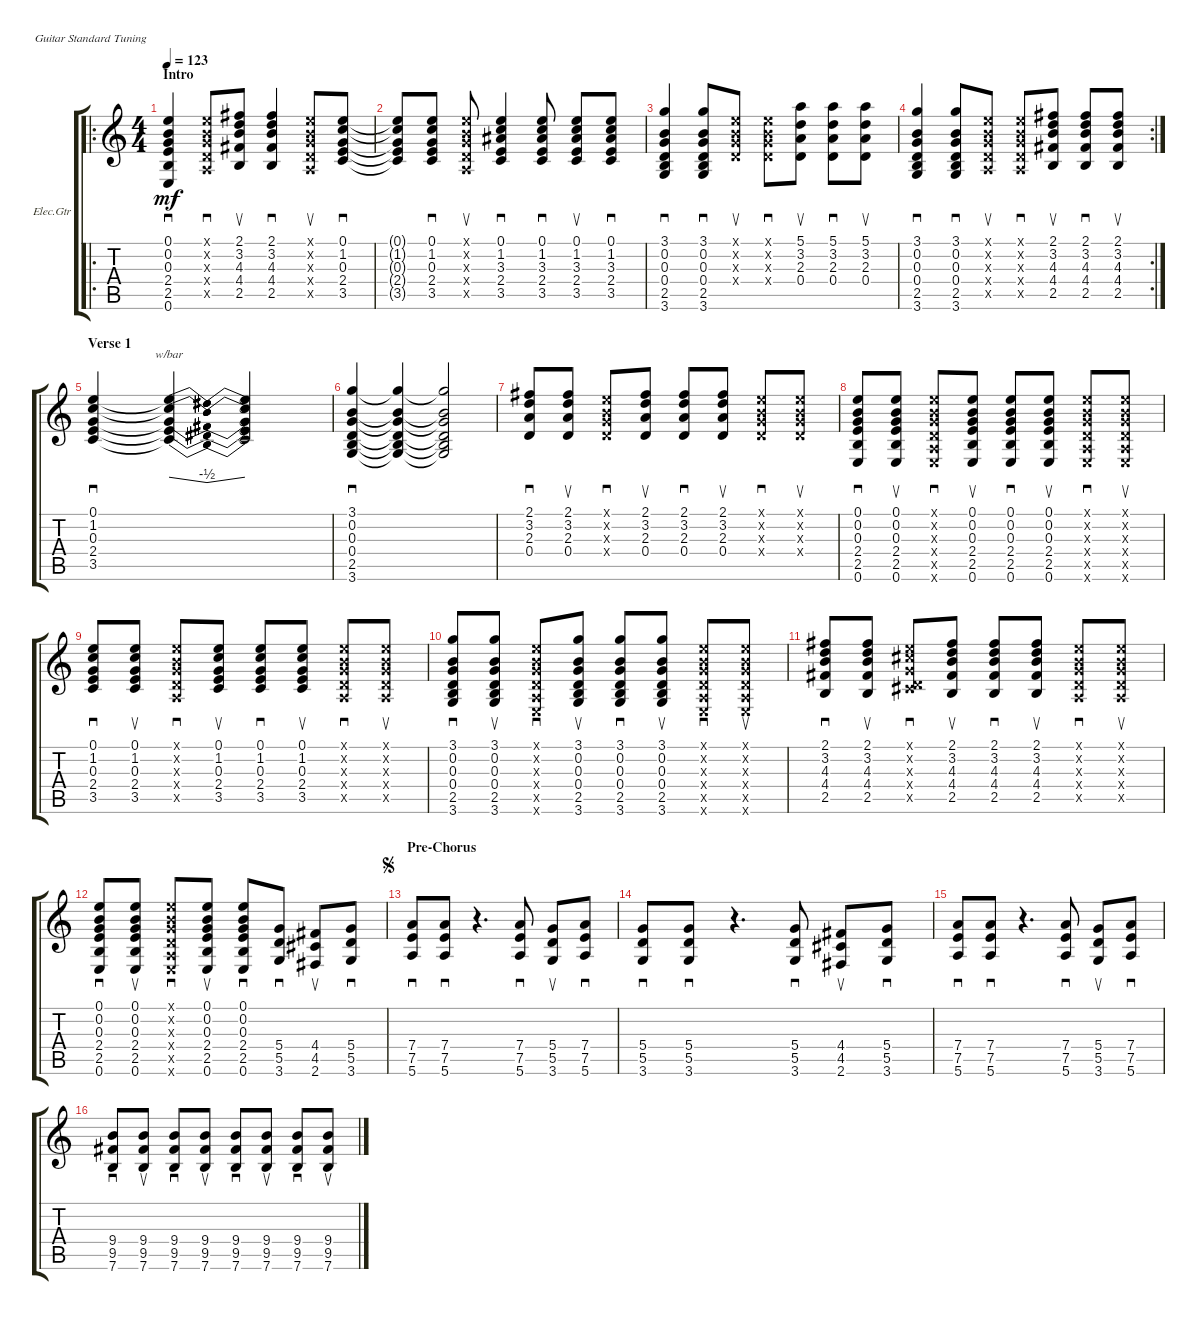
\defaultSystemsLayout 4
\bracketExtendMode groupsimilarinstruments
\firstSystemTrackNameOrientation horizontal
\otherSystemsTrackNameOrientation horizontal
\track ("Electric Guitar 1" "Elec.Gtr") {instrument electricguitarclean}
\staff {score tabs}
\tuning (E4 B3 G3 D3 A2 E2)
\ro
\ts (4 4)
\section ("" "Intro")
\tempo 123
\clef g2
\ks c
(0.1 0.2 0.3 2.4 2.5 0.6).4{sd dy mf instrument electricguitarclean} (0.5{x} 0.4{x} 0.3{x} 0.2{x} 0.1{x}).8{sd} (2.1 3.2 4.3 4.4 2.5).8{su} (2.5 4.4 4.3 3.2 2.1).4{sd} (0.1{x} 0.2{x} 0.3{x} 0.4{x} 0.5{x}).8{su} (3.5 2.4 0.3 1.2 0.1).8{sd} |
(0.1{t} 1.2{t} 0.3{t} 2.4{t} 3.5{t}).8 (3.5 2.4 0.3 1.2 0.1).8{sd} (0.1{x} 0.2{x} 0.3{x} 0.4{x} 0.5{x}).8{su} (3.5 2.4 3.3 1.2 0.1).4{sd} (0.1 1.2 3.3 2.4 3.5).8{sd} (3.5 2.4 3.3 1.2 0.1).8{su} (0.1 1.2 3.3 2.4 3.5).8{sd} |
(3.1 0.2 0.3 0.4 2.5 3.6).4{sd} (3.6 2.5 0.4 0.3 0.2 3.1).8{sd} (0.1{x} 0.2{x} 0.3{x} 0.4{x}).8{su} (0.1{x} 0.2{x} 0.3{x} 0.4{x}).8{sd} (0.4 2.3 3.2 5.1).8{su} (5.1 3.2 2.3 0.4).8{sd} (0.4 2.3 3.2 5.1).8{su} |
\rc 2
(3.1 0.2 0.3 0.4 2.5 3.6).4{sd} (3.6 2.5 0.4 0.3 0.2 3.1).8{sd} (0.1{x} 0.2{x} 0.3{x} 0.4{x} 0.5{x}).8{su} (0.5{x} 0.4{x} 0.3{x} 0.2{x} 0.1{x}).8{sd} (2.1 3.2 4.3 4.4 2.5).8{su} (2.5 4.4 4.3 3.2 2.1).8{sd} (2.5 4.4 4.3 3.2 2.1).8{su} |
\section ("" "Verse 1")
(0.1 1.2 0.3 2.4 3.5).4{sd} (0.1{t} 1.2{t} 0.3{t} 2.4{t} 3.5{t}).4{tbe (dip default 0 0 15 -2 30 0)} (0.1{t} 1.2{t} 0.3{t} 2.4{t} 3.5{t}).2 |
(3.1 0.2 0.3 0.4 2.5 3.6).4{sd} (3.6{t} 2.5{t} 0.4{t} 0.3{t} 0.2{t} 3.1{t}).4 (3.1{t} 0.2{t} 0.3{t} 0.4{t} 2.5{t} 3.6{t}).2 |
(2.1 3.2 2.3 0.4).8{sd} (2.1 3.2 2.3 0.4).8{su} (0.1{x} 0.2{x} 0.3{x} 0.4{x}).8{sd} (2.1 3.2 2.3 0.4).8{su} (2.1 3.2 2.3 0.4).8{sd} (2.1 3.2 2.3 0.4).8{su} (0.1{x} 0.2{x} 0.3{x} 0.4{x}).8{sd} (0.1{x} 0.2{x} 0.3{x} 0.4{x}).8{su} |
(0.1 0.2 0.3 2.4 2.5 0.6).8{sd} (0.1 0.2 0.3 2.4 0.6 2.5).8{su} (0.1{x} 0.2{x} 0.3{x} 0.4{x} 0.5{x} 0.6{x}).8{sd} (0.1 0.2 0.3 2.4 0.6 2.5).8{su} (0.1 0.2 0.3 2.4 2.5 0.6).8{sd} (0.1 0.2 0.3 2.4 0.6 2.5).8{su} (0.1{x} 0.2{x} 0.3{x} 0.4{x} 0.5{x} 0.6{x}).8{sd} (0.1{x} 0.2{x} 0.3{x} 0.4{x} 0.6{x} 0.5{x}).8{su} |
(0.1 1.2 0.3 2.4 3.5).8{sd} (3.5 2.4 0.3 1.2 0.1).8{su} (0.1{x} 0.2{x} 0.3{x} 0.4{x} 0.5{x}).8{sd} (3.5 2.4 0.3 1.2 0.1).8{su} (0.1 1.2 0.3 2.4 3.5).8{sd} (3.5 2.4 0.3 1.2 0.1).8{su} (0.1{x} 0.2{x} 0.3{x} 0.4{x} 0.5{x}).8{sd} (0.5{x} 0.4{x} 0.3{x} 0.2{x} 0.1{x}).8{su} |
(3.1 0.2 0.3 0.4 2.5 3.6).8{sd} (3.6 2.5 0.4 0.3 0.2 3.1).8{su} (0.1{x} 0.2{x} 0.3{x} 0.4{x} 0.5{x} 0.6{x}).8{sd} (3.6 2.5 0.4 0.3 0.2 3.1).8{su} (3.6 2.5 0.4 0.3 0.2 3.1).8{sd} (3.6 2.5 0.4 0.3 0.2 3.1).8{su} (0.1{x} 0.2{x} 0.3{x} 0.4{x} 0.5{x} 0.6{x}).8{sd} (0.6{x} 0.5{x} 0.4{x} 0.3{x} 0.2{x} 0.1{x}).8{su} |
(2.1 3.2 4.3 4.4 2.5).8{sd} (2.5 4.4 4.3 3.2 2.1).8{su} (4.5{x} 2.2{x} 0.1{x} 0.3{x} 0.4{x}).8{sd} (2.5 4.4 4.3 3.2 2.1).8{su} (2.5 4.4 4.3 3.2 2.1).8{sd} (2.5 4.4 4.3 3.2 2.1).8{su} (0.1{x} 0.2{x} 0.3{x} 0.4{x} 0.5{x}).8{sd} (0.5{x} 0.4{x} 0.3{x} 0.2{x} 0.1{x}).8{su} |
(0.1 0.2 0.3 2.4 2.5 0.6).8{sd} (0.6 2.5 2.4 0.3 0.2 0.1).8{su} (0.1{x} 0.2{x} 0.3{x} 0.4{x} 0.5{x} 0.6{x}).8{sd} (0.6 2.5 2.4 0.3 0.2 0.1).8{su} (0.1 0.2 0.3 2.4 2.5 0.6).8{sd} (3.6 5.5 5.4).8{sd} (4.4 4.5 2.6).8{su} (3.6 5.5 5.4).8{sd} |
\section ("" "Pre-Chorus")
\jump segno
(5.6 7.5 7.4).8{sd} (7.4 7.5 5.6).8{sd} r.4{d} (5.6 7.5 7.4).8{sd} (3.6 5.4 5.5).8{su} (5.6 7.5 7.4).8{sd} |
(3.6 5.5 5.4).8{sd} (5.4 5.5 3.6).8{sd} r.4{d} (3.6 5.5 5.4).8{sd} (2.6 4.4 4.5).8{su} (3.6 5.5 5.4).8{sd} |
(5.6 7.5 7.4).8{sd} (7.4 7.5 5.6).8{sd} r.4{d} (5.6 7.5 7.4).8{sd} (3.6 5.4 5.5).8{su} (5.6 7.5 7.4).8{sd} |
(9.4 9.5 7.6).8{sd} (9.4 9.5 7.6).8{su} (9.4 9.5 7.6).8{sd} (9.4 9.5 7.6).8{su} (9.4 9.5 7.6).8{sd} (9.4 9.5 7.6).8{su} (9.4 9.5 7.6).8{sd} (9.4 9.5 7.6).8{su}
